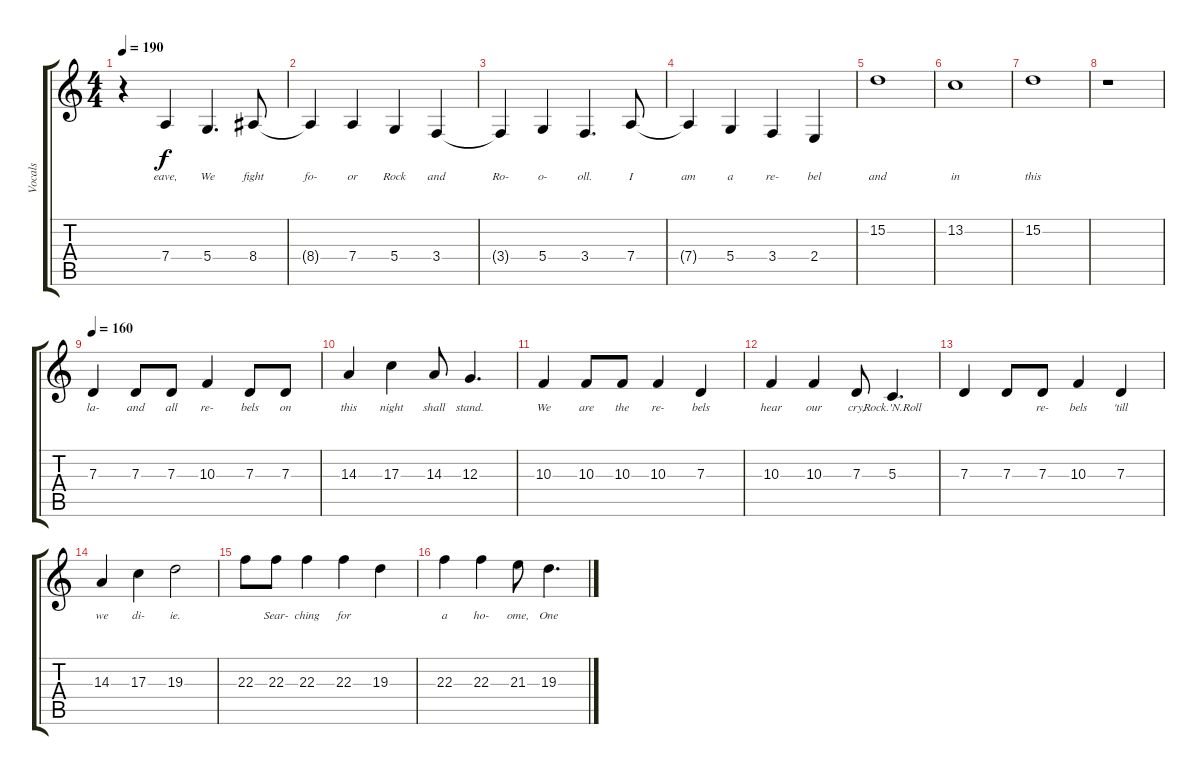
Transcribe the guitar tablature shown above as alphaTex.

\track ("Vocals" "Vocals") {instrument choiraahs}
\staff {score tabs}
\tuning (E4 B3 G3 D3 A2 E2) {hide}
\ts (4 4)
\tempo 190
\clef g2
\ks c
r.4{dy f} 7.4.4{lyrics (0 "eave,") lyrics (1 "") lyrics (2 "") lyrics (3 "") lyrics (4 "")} 5.4.4{d lyrics (0 "We") lyrics (1 "") lyrics (2 "") lyrics (3 "") lyrics (4 "")} 8.4.8{lyrics (0 "fight") lyrics (1 "") lyrics (2 "") lyrics (3 "") lyrics (4 "")} |
8.4{t}.4{lyrics (0 "fo-") lyrics (1 "") lyrics (2 "") lyrics (3 "") lyrics (4 "")} 7.4.4{lyrics (0 "or") lyrics (1 "") lyrics (2 "") lyrics (3 "") lyrics (4 "")} 5.4.4{lyrics (0 "Rock") lyrics (1 "") lyrics (2 "") lyrics (3 "") lyrics (4 "")} 3.4.4{lyrics (0 "and") lyrics (1 "") lyrics (2 "") lyrics (3 "") lyrics (4 "")} |
3.4{t}.4{lyrics (0 "Ro-") lyrics (1 "") lyrics (2 "") lyrics (3 "") lyrics (4 "")} 5.4.4{lyrics (0 "o-") lyrics (1 "") lyrics (2 "") lyrics (3 "") lyrics (4 "")} 3.4.4{d lyrics (0 "oll.") lyrics (1 "") lyrics (2 "") lyrics (3 "") lyrics (4 "")} 7.4.8{lyrics (0 "I") lyrics (1 "") lyrics (2 "") lyrics (3 "") lyrics (4 "")} |
7.4{t}.4{lyrics (0 "am") lyrics (1 "") lyrics (2 "") lyrics (3 "") lyrics (4 "")} 5.4.4{lyrics (0 "a") lyrics (1 "") lyrics (2 "") lyrics (3 "") lyrics (4 "")} 3.4.4{lyrics (0 "re-") lyrics (1 "") lyrics (2 "") lyrics (3 "") lyrics (4 "")} 2.4.4{lyrics (0 "bel") lyrics (1 "") lyrics (2 "") lyrics (3 "") lyrics (4 "")} |
15.2.1{lyrics (0 "and") lyrics (1 "") lyrics (2 "") lyrics (3 "") lyrics (4 "")} |
13.2.1{lyrics (0 "in") lyrics (1 "") lyrics (2 "") lyrics (3 "") lyrics (4 "")} |
15.2.1{lyrics (0 "this") lyrics (1 "") lyrics (2 "") lyrics (3 "") lyrics (4 "")} |
r.1 |
\tempo 160
7.3.4{lyrics (0 "la-") lyrics (1 "") lyrics (2 "") lyrics (3 "") lyrics (4 "")} 7.3.8{lyrics (0 "and") lyrics (1 "") lyrics (2 "") lyrics (3 "") lyrics (4 "")} 7.3.8{lyrics (0 "all") lyrics (1 "") lyrics (2 "") lyrics (3 "") lyrics (4 "")} 10.3.4{lyrics (0 "re-") lyrics (1 "") lyrics (2 "") lyrics (3 "") lyrics (4 "")} 7.3.8{lyrics (0 "bels") lyrics (1 "") lyrics (2 "") lyrics (3 "") lyrics (4 "")} 7.3.8{lyrics (0 "on") lyrics (1 "") lyrics (2 "") lyrics (3 "") lyrics (4 "")} |
14.3.4{lyrics (0 "this") lyrics (1 "") lyrics (2 "") lyrics (3 "") lyrics (4 "")} 17.3.4{lyrics (0 "night") lyrics (1 "") lyrics (2 "") lyrics (3 "") lyrics (4 "")} 14.3.8{lyrics (0 "shall") lyrics (1 "") lyrics (2 "") lyrics (3 "") lyrics (4 "")} 12.3.4{d lyrics (0 "stand.") lyrics (1 "") lyrics (2 "") lyrics (3 "") lyrics (4 "")} |
10.3.4{lyrics (0 "We") lyrics (1 "") lyrics (2 "") lyrics (3 "") lyrics (4 "")} 10.3.8{lyrics (0 "are") lyrics (1 "") lyrics (2 "") lyrics (3 "") lyrics (4 "")} 10.3.8{lyrics (0 "the") lyrics (1 "") lyrics (2 "") lyrics (3 "") lyrics (4 "")} 10.3.4{lyrics (0 "re-") lyrics (1 "") lyrics (2 "") lyrics (3 "") lyrics (4 "")} 7.3.4{lyrics (0 "bels") lyrics (1 "") lyrics (2 "") lyrics (3 "") lyrics (4 "")} |
10.3.4{lyrics (0 "hear") lyrics (1 "") lyrics (2 "") lyrics (3 "") lyrics (4 "")} 10.3.4{lyrics (0 "our") lyrics (1 "") lyrics (2 "") lyrics (3 "") lyrics (4 "")} 7.3.8{lyrics (0 "cry,") lyrics (1 "") lyrics (2 "") lyrics (3 "") lyrics (4 "")} 5.3.4{d lyrics (0 "Rock.'N.Roll") lyrics (1 "") lyrics (2 "") lyrics (3 "") lyrics (4 "")} |
7.3.4{lyrics (0 "") lyrics (1 "") lyrics (2 "") lyrics (3 "") lyrics (4 "")} 7.3.8{lyrics (0 "") lyrics (1 "") lyrics (2 "") lyrics (3 "") lyrics (4 "")} 7.3.8{lyrics (0 "re-") lyrics (1 "") lyrics (2 "") lyrics (3 "") lyrics (4 "")} 10.3.4{lyrics (0 "bels") lyrics (1 "") lyrics (2 "") lyrics (3 "") lyrics (4 "")} 7.3.4{lyrics (0 "'till") lyrics (1 "") lyrics (2 "") lyrics (3 "") lyrics (4 "")} |
14.3.4{lyrics (0 "we") lyrics (1 "") lyrics (2 "") lyrics (3 "") lyrics (4 "")} 17.3.4{lyrics (0 "di-") lyrics (1 "") lyrics (2 "") lyrics (3 "") lyrics (4 "")} 19.3.2{lyrics (0 "ie.") lyrics (1 "") lyrics (2 "") lyrics (3 "") lyrics (4 "")} |
22.3.8{lyrics (0 "") lyrics (1 "") lyrics (2 "") lyrics (3 "") lyrics (4 "")} 22.3.8{lyrics (0 "Sear-") lyrics (1 "") lyrics (2 "") lyrics (3 "") lyrics (4 "")} 22.3.4{lyrics (0 "ching") lyrics (1 "") lyrics (2 "") lyrics (3 "") lyrics (4 "")} 22.3.4{lyrics (0 "for") lyrics (1 "") lyrics (2 "") lyrics (3 "") lyrics (4 "")} 19.3.4{lyrics (0 "") lyrics (1 "") lyrics (2 "") lyrics (3 "") lyrics (4 "")} |
22.3.4{lyrics (0 "a") lyrics (1 "") lyrics (2 "") lyrics (3 "") lyrics (4 "")} 22.3.4{lyrics (0 "ho-") lyrics (1 "") lyrics (2 "") lyrics (3 "") lyrics (4 "")} 21.3.8{lyrics (0 "ome,") lyrics (1 "") lyrics (2 "") lyrics (3 "") lyrics (4 "")} 19.3.4{d lyrics (0 "One") lyrics (1 "") lyrics (2 "") lyrics (3 "") lyrics (4 "")}
